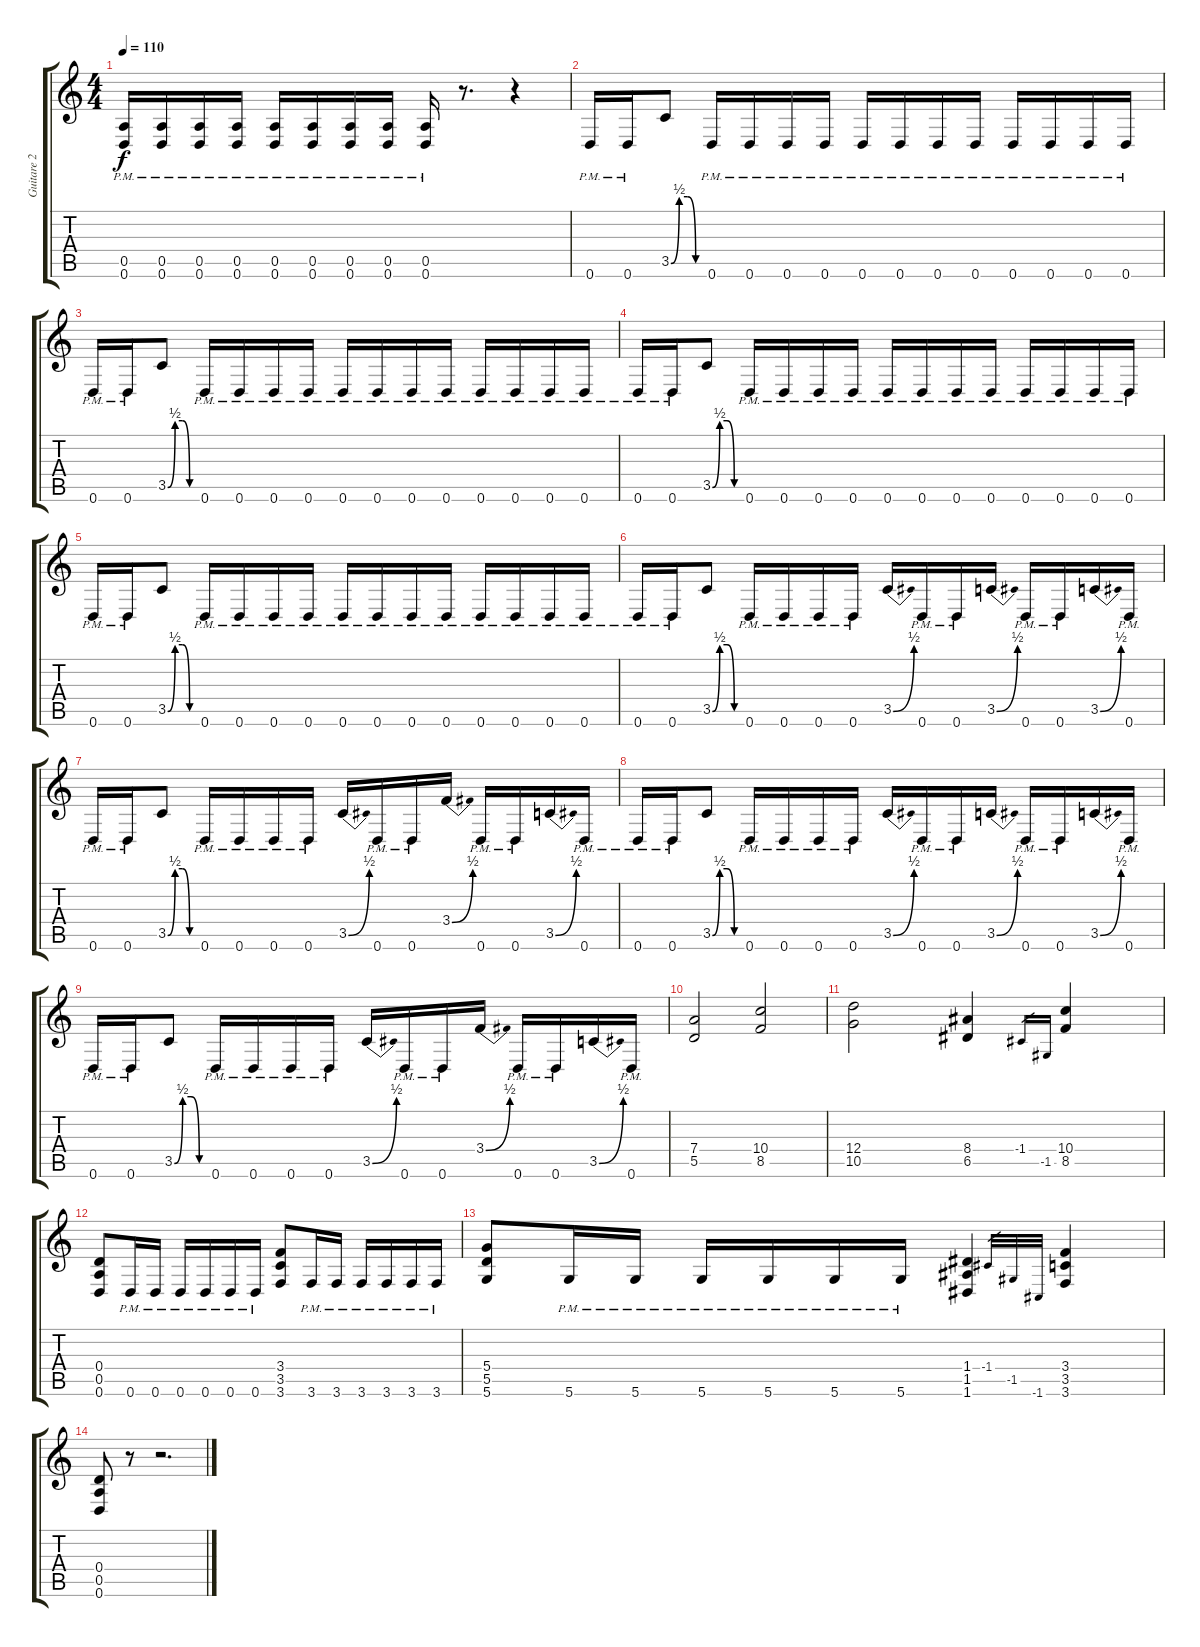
\track ("Guitare 2" "Guitare 2") {instrument distortionguitar}
\staff {score tabs}
\tuning (E4 B3 G3 D3 A2 D2) {hide}
\ts (4 4)
\tempo 110
\clef g2
\ks c
(0.5{pm} 0.6{pm}).16{dy f} (0.5{pm} 0.6{pm}).16 (0.5{pm} 0.6{pm}).16 (0.5{pm} 0.6{pm}).16 (0.5{pm} 0.6{pm}).16 (0.5{pm} 0.6{pm}).16 (0.5{pm} 0.6{pm}).16 (0.5{pm} 0.6{pm}).16 (0.5{pm} 0.6{pm}).16 r.8{d} r.4 |
\section ("" "")
0.6{pm}.16 0.6{pm}.16 3.5{be (custom 0 0 15 2 30 2 45 0 60 0)}.8 0.6{pm}.16 0.6{pm}.16 0.6{pm}.16 0.6{pm}.16 0.6{pm}.16 0.6{pm}.16 0.6{pm}.16 0.6{pm}.16 0.6{pm}.16 0.6{pm}.16 0.6{pm}.16 0.6{pm}.16 |
0.6{pm}.16 0.6{pm}.16 3.5{be (custom 0 0 15 2 30 2 45 0 60 0)}.8 0.6{pm}.16 0.6{pm}.16 0.6{pm}.16 0.6{pm}.16 0.6{pm}.16 0.6{pm}.16 0.6{pm}.16 0.6{pm}.16 0.6{pm}.16 0.6{pm}.16 0.6{pm}.16 0.6{pm}.16 |
0.6{pm}.16 0.6{pm}.16 3.5{be (custom 0 0 15 2 30 2 45 0 60 0)}.8 0.6{pm}.16 0.6{pm}.16 0.6{pm}.16 0.6{pm}.16 0.6{pm}.16 0.6{pm}.16 0.6{pm}.16 0.6{pm}.16 0.6{pm}.16 0.6{pm}.16 0.6{pm}.16 0.6{pm}.16 |
0.6{pm}.16 0.6{pm}.16 3.5{be (custom 0 0 15 2 30 2 45 0 60 0)}.8 0.6{pm}.16 0.6{pm}.16 0.6{pm}.16 0.6{pm}.16 0.6{pm}.16 0.6{pm}.16 0.6{pm}.16 0.6{pm}.16 0.6{pm}.16 0.6{pm}.16 0.6{pm}.16 0.6{pm}.16 |
0.6{pm}.16 0.6{pm}.16 3.5{be (custom 0 0 15 2 30 2 45 0 60 0)}.8 0.6{pm}.16 0.6{pm}.16 0.6{pm}.16 0.6{pm}.16 3.5{be (bend 0 0 60 2)}.16 0.6{pm}.16 0.6{pm}.16 3.5{be (bend 0 0 60 2)}.16 0.6{pm}.16 0.6{pm}.16 3.5{be (bend 0 0 60 2)}.16 0.6{pm}.16 |
0.6{pm}.16 0.6{pm}.16 3.5{be (custom 0 0 15 2 30 2 45 0 60 0)}.8 0.6{pm}.16 0.6{pm}.16 0.6{pm}.16 0.6{pm}.16 3.5{be (bend 0 0 60 2)}.16 0.6{pm}.16 0.6{pm}.16 3.4{be (bend 0 0 60 2)}.16 0.6{pm}.16 0.6{pm}.16 3.5{be (bend 0 0 60 2)}.16 0.6{pm}.16 |
0.6{pm}.16 0.6{pm}.16 3.5{be (custom 0 0 15 2 30 2 45 0 60 0)}.8 0.6{pm}.16 0.6{pm}.16 0.6{pm}.16 0.6{pm}.16 3.5{be (bend 0 0 60 2)}.16 0.6{pm}.16 0.6{pm}.16 3.5{be (bend 0 0 60 2)}.16 0.6{pm}.16 0.6{pm}.16 3.5{be (bend 0 0 60 2)}.16 0.6{pm}.16 |
0.6{pm}.16 0.6{pm}.16 3.5{be (custom 0 0 15 2 30 2 45 0 60 0)}.8 0.6{pm}.16 0.6{pm}.16 0.6{pm}.16 0.6{pm}.16 3.5{be (bend 0 0 60 2)}.16 0.6{pm}.16 0.6{pm}.16 3.4{be (bend 0 0 60 2)}.16 0.6{pm}.16 0.6{pm}.16 3.5{be (bend 0 0 60 2)}.16 0.6{pm}.16 |
\section ("" "")
(7.4 5.5).2 (10.4 8.5).2 |
(12.4 10.5).2 (8.4 6.5).4 -1.4.16{gr} -1.5.16{gr} (10.4 8.5).4 |
(0.4 0.5 0.6).8 0.6{pm}.16 0.6{pm}.16 0.6{pm}.16 0.6{pm}.16 0.6{pm}.16 0.6{pm}.16 (3.4 3.5 3.6).8 3.6{pm}.16 3.6{pm}.16 3.6{pm}.16 3.6{pm}.16 3.6{pm}.16 3.6{pm}.16 |
(5.4 5.5 5.6).8 5.6{pm}.16 5.6{pm}.16 5.6{pm}.16 5.6{pm}.16 5.6{pm}.16 5.6{pm}.16 (1.4 1.5 1.6).4 -1.4.32{gr} -1.5.32{gr} -1.6.32{gr} (3.4 3.5 3.6).4 |
(0.4 0.5 0.6).8 r.8 r.2{d}
